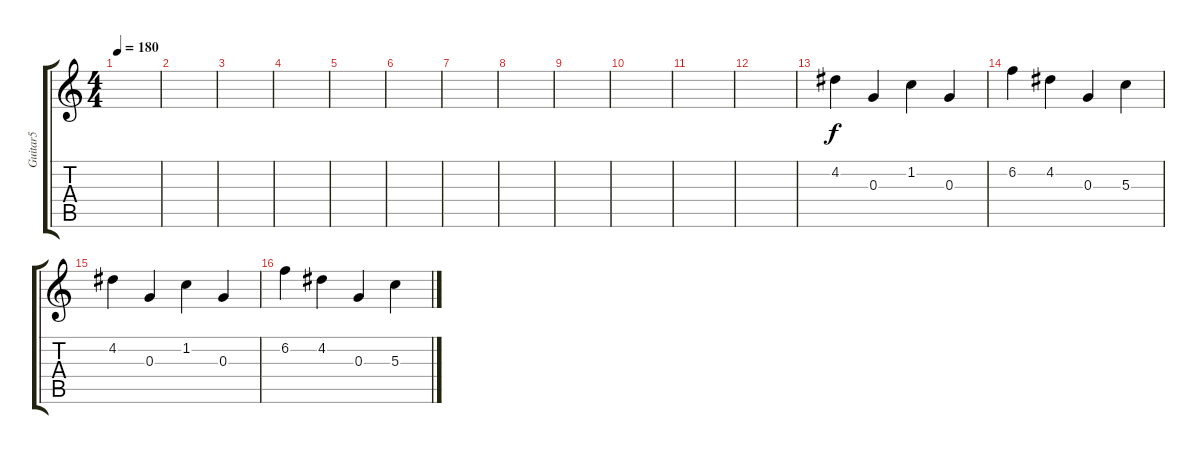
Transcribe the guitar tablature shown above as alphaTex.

\track ("Guitar5" "Guitar5") {instrument acousticguitarnylon}
\staff {score tabs}
\tuning (E4 B3 G3 D3 A2 E2) {hide}
\ts (4 4)
\tempo 180
\clef g2
\ks c
|
|
|
|
|
|
|
|
|
|
|
|
4.2.4 0.3.4 1.2.4 0.3.4 |
6.2.4 4.2.4 0.3.4 5.3.4 |
4.2.4 0.3.4 1.2.4 0.3.4 |
6.2.4 4.2.4 0.3.4 5.3.4
